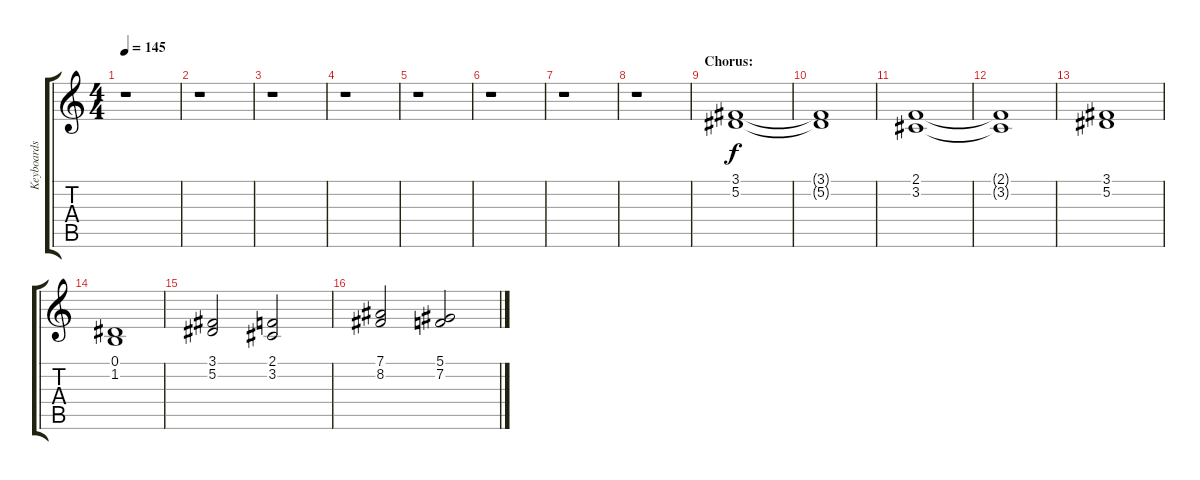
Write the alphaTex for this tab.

\track ("Keyboards" "Keyboards") {instrument pad5bowed}
\staff {score tabs}
\tuning (Eb4 Bb3 Gb3 Db3 Ab2 Eb2) {hide}
\ts (4 4)
\tempo 145
\clef g2
\ks c
r.1{dy f} |
r.1 |
r.1 |
r.1 |
r.1 |
r.1 |
r.1 |
r.1 |
\section ("" "Chorus:")
(3.1 5.2).1{volume 16 instrument stringensemble2} |
(3.1{t} 5.2{t}).1 |
(2.1 3.2).1 |
(2.1{t} 3.2{t}).1 |
(3.1 5.2).1 |
(0.1 1.2).1 |
(3.1 5.2).2 (2.1 3.2).2 |
(7.1 8.2).2 (5.1 7.2).2
